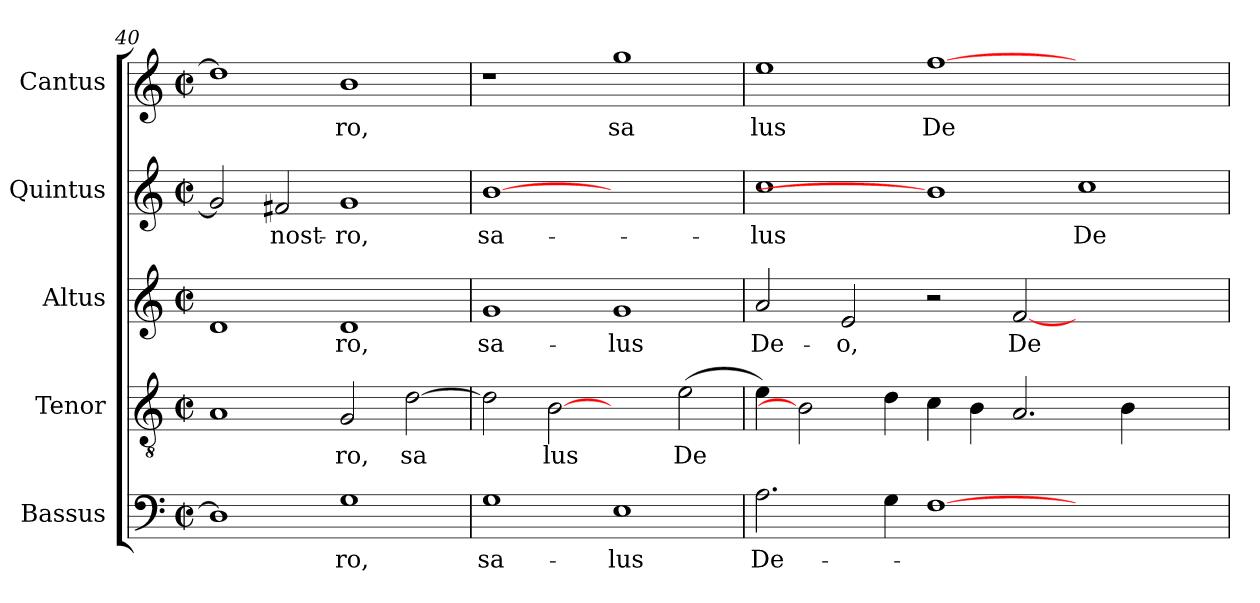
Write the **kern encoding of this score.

**kern	**text	**kern	**text	**kern	**text	**kern	**text	**kern	**text
*part5	*part5	*part4	*part4	*part3	*part3	*part2	*part2	*part1	*part1
*staff5	*staff5	*staff4	*staff4	*staff3	*staff3	*staff2	*staff2	*staff1	*staff1
*I"Bassus	*	*I"Tenor	*	*I"Altus	*	*I"Quintus	*	*I"Cantus	*
*clefF4	*	*clefGv2	*	*clefG2	*	*clefG2	*	*clefG2	*
*M2/2	*	*M2/2	*	*M2/2	*	*M2/2	*	*M2/2	*
*met(c|)	*	*met(c|)	*	*met(c|)	*	*met(c|)	*	*met(c|)	*
=40	=40	=40	=40	=40	=40	=40	=40	=40	=40
1D]	.	1A	.	1d	.	2g/]	.	1dd]	.
!	!	!	!	!	!	!	!LO:LY:b:cj	!	!
.	.	.	.	.	.	2f#X/	nost-	.	.
!	!LO:LY:b:cj	!	!LO:LY:b:cj	!	!LO:LY:b:cj	!	!LO:LY:b:cj	!	!LO:LY:b:cj
1G	-ro,	2G/	ro,	1d	-ro,	1g	-ro,	1b	ro,
!	!	!	!LO:LY:b:cj	!	!	!	!	!	!
.	.	[>2d\	sa	.	.	.	.	.	.
=41	=41	=41	=41	=41	=41	=41	=41	=41	=41
!	!LO:LY:b:cj	!	!	!	!LO:LY:b:cj	!	!LO:LY:b:cj	!	!
1G	sa-	2d\]	.	1g	sa-	[1b	sa-	1r	.
!	!	!	!LO:LY:b:cj	!	!	!	!	!	!
.	.	[2B	lus	.	.	.	.	.	.
!	!LO:LY:b:cj	!	!	!	!LO:LY:b:cj	!	!	!	!LO:LY:b:cj
1E	-lus	2ryy	.	1g	-lus	1ryy	.	1gg	sa
!	!	!	!LO:LY:b	!	!	!	!	!	!
.	.	(>2e\	De	.	.	.	.	.	.
=42	=42	=42	=42	=42	=42	=42	=42	=42	=42
!	!LO:LY:b	!	!	!	!LO:LY:b:cj	!	!LO:LY:b:cj	!	!LO:LY:b:cj
2.A\	De-	4e\)	.	2a/	De-	1cc	-lus	1ee	lus
.	.	2B]	.	.	.	.	.	.	.
!	!	!	!	!	!LO:LY:b:cj	!	!	!	!
.	.	.	.	2e/	-o,	.	.	.	.
4G\	.	4d\	.	.	.	.	.	.	.
!	!	!	!	!	!	!	!	!	!LO:LY:b:cj
[>1F	.	4c\	.	2r	.	1b]	.	[>1ff	De
.	.	4B\	.	.	.	.	.	.	.
!	!	!	!	!	!LO:LY:b	!	!	!	!
.	.	2.A/	.	[<2f/	De-	.	.	.	.
!	!	!	!	!	!	!	!LO:LY:b:cj	!	!
1ryy	.	.	.	1ryy	.	1cc	De-	1ryy	.
.	.	4B\	.	.	.	.	.	.	.
.	.	2ryy	.	.	.	.	.	.	.
=	=	=	=	=	=	=	=	=	=
*-	*-	*-	*-	*-	*-	*-	*-	*-	*-
